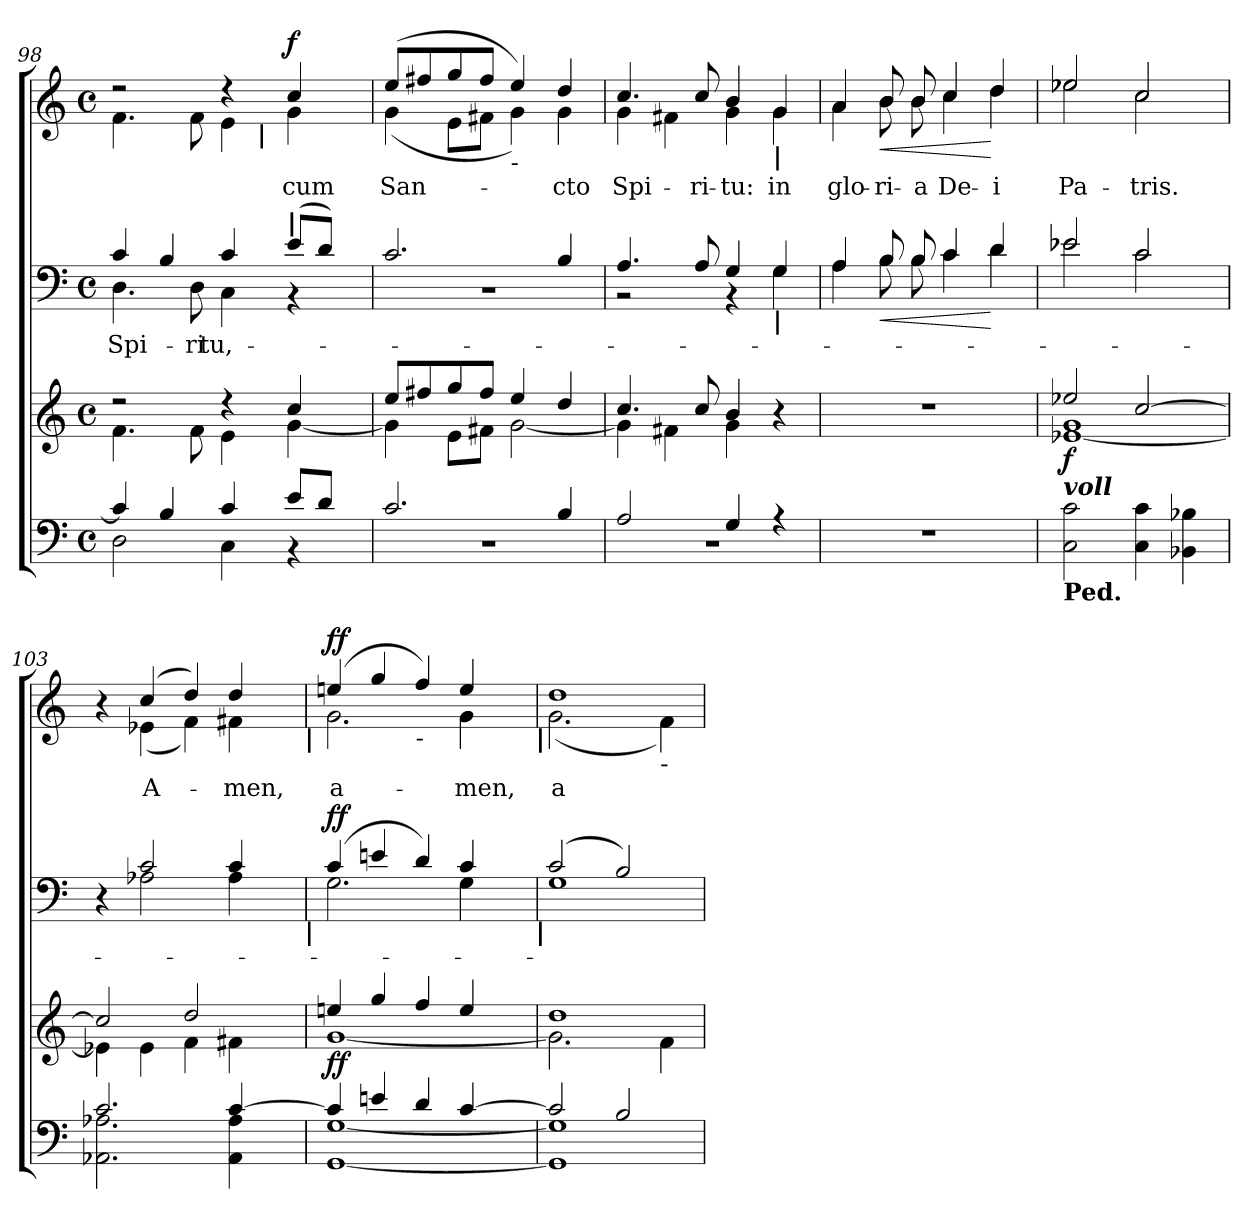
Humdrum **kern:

**kern	**kern	**dynam	**kern	**text	**dynam	**kern	**text	**dynam
*part4	*part3	*part3	*part2	*part2	*part2	*part1	*part1	*part1
*staff4	*staff3	*staff3	*staff2	*staff2	*staff2	*staff1	*staff1	*staff1
*clefF4	*clefG2	*	*clefF4	*	*	*clefG2	*	*
*k[]	*k[]	*	*k[]	*	*	*k[]	*	*
*C:	*C:	*	*C:	*	*	*C:	*	*
*M4/4	*M4/4	*	*M4/4	*	*	*M4/4	*	*
*met(c)	*met(c)	*	*met(c)	*	*	*met(c)	*	*
=98	=98	=98	=98	=98	=98	=98	=98	=98
*^	*^	*	*^	*	*	*	*	*
!	!	!	!	!	!	!	!LO:LY:a:color=#000000	!	!	!	!
*	*	*	*	*	*	*	*	*	*^	*	*
*	*	*	*	*	*	*	*	*	*	*^	*	*
4ci/]	2Di\	2r	4.fi\	.	4ci/	4.Di\	Spi-	.	2r	4.fi\	2ryy	.	.
4Bi/	.	.	.	.	4Bi/	.	.	.	.	.	.	.	.
!	!	!	!	!	!	!	!LO:LY:a:color=#000000	!	!	!	!	!	!
.	.	.	8fi\	.	.	8Di\	-ri-	.	.	8fi\	.	.	.
!	!	!	!	!	!	!	!LO:LY:a:color=#000000	!	!	!	!	!	!
4ci/	4Ci\	4r	4ei\	.	4ci/	4Ci\	-tu,	.	4r	4ei\	8ryy	.	.
.	.	.	.	.	.	.	.	.	.	.	256..ryy	.	.
!	!	!	!	!	!	!	!	!	!	!	!LO:TX:b:B:t=|	!	!
.	.	.	.	.	.	.	.	.	.	.	4ryy	.	.
!	!	!	!	!	!LO:TX:a:B:t=|	!	!	!	!	!	!	!	!
!	!	!	!	!	!	!	!	!	!	!	!	!LO:LY:b:color=#000000	!
8ei/L	4r	4cci/	[<4gi\	.	(8ei/L	4r	.	.	4cci/	4gi\	.	cum	f
8di/J	.	.	.	.	8di/J)	.	.	.	.	.	.	.	.
.	.	.	.	.	.	.	.	.	.	.	16ryy	.	.
.	.	.	.	.	.	.	.	.	.	.	32ryy	.	.
.	.	.	.	.	.	.	.	.	.	.	64ryy	.	.
.	.	.	.	.	.	.	.	.	.	.	128ryy	.	.
.	.	.	.	.	.	.	.	.	.	.	1024ryy	.	.
*	*	*	*	*	*	*	*	*	*v	*v	*v	*	*
=99	=99	=99	=99	=99	=99	=99	=99	=99	=99	=99	=99
*	*	*	*	*	*	*	*	*	*^	*	*
*	*	*	*	*	*	*	*	*	*	*^	*	*
!	!	!	!	!	!	!	!	!	!	!	!	!LO:LY:b:color=#000000	!
*	*	*	*	*	*	*	*	*	*	*v	*v	*	*
2.ci/	1r	8eei/L	4gi\]	.	2.ci/	1r	.	.	(8eei/L	(4gi\	San-	.
.	.	8ff#Xi/	.	.	.	.	.	.	8ff#Xi/	.	.	.
.	.	8ggi/	8ei\L	.	.	.	.	.	8ggi/	8ei\L	.	.
.	.	8ff#i/J	8f#Xi\J	.	.	.	.	.	8ff#i/J	8f#Xi\J	.	.
!	!	!	!	!	!	!	!	!	!LO:TX:b:t=-	!	!	!
.	.	4eei/	[<2gi\	.	.	.	.	.	4eei/)	4gi\)	.	.
!	!	!	!	!	!	!	!	!	!	!	!LO:LY:b:color=#000000	!
4Bi/	.	4ddi/	.	.	4Bi/	.	.	.	4ddi/	4gi\	-cto	.
=100	=100	=100	=100	=100	=100	=100	=100	=100	=100	=100	=100	=100
!	!	!	!	!	!	!	!	!	!	!	!LO:LY:b:color=#000000	!
2Ai/	1r	4.cci/	4gi\]	.	4.Ai/	2r	.	.	4.cci/	4gi\	Spi-	.
.	.	.	4f#Xi\	.	.	.	.	.	.	4f#Xi\	.	.
!	!	!	!	!	!	!	!	!	!	!	!LO:LY:b:color=#000000	!
.	.	8cci/	.	.	8Ai/	.	.	.	8cci/	.	-ri-	.
!	!	!	!	!	!	!	!	!	!	!	!LO:LY:b:color=#000000	!
4Gi/	.	4bi/	4gi\	.	4Gi/	4r	.	.	4bi/	4gi\	-tu:	.
!	!	!	!	!	!	!	!	!	!LO:TX:b:B:t=|	!	!	!
!	!	!	!	!	!LO:TX:b:B:t=|	!	!	!	!	!	!	!
!	!	!	!	!	!	!	!	!	!	!	!LO:LY:b:color=#000000	!
4r	.	4r	4ryy	.	4Gi/	4Gi\	.	.	4gi/	4gi\	in	.
*v	*v	*	*	*	*	*	*	*	*	*	*	*
*	*v	*v	*	*	*	*	*	*	*	*	*
=101	=101	=101	=101	=101	=101	=101	=101	=101	=101	=101
*	*^	*	*	*	*	*	*	*	*	*
!	!	!	!	!	!	!	!	!	!	!LO:LY:b:color=#000000	!
*	*v	*v	*	*	*	*	*	*	*	*	*
1r	1r	.	4Ai/	4Ai\	.	.	4ai/	4ai\	glo-	.
!	!	!	!	!	!	!LO:HP:b	!	!	!	!
!	!	!	!	!	!	!	!	!	!LO:LY:b:color=#000000	!LO:HP:b
.	.	.	8Bi/	8Bi\	.	<	8bi/	8bi\	-ri-	<
!	!	!	!	!	!	!	!	!	!LO:LY:b:color=#000000	!
.	.	.	8Bi/	8Bi\	.	.	8bi/	8bi\	-a	.
!	!	!	!	!	!	!	!	!	!LO:LY:b:color=#000000	!
.	.	.	4ci/	4ci\	.	.	4cci/	4cci\	De-	.
!	!	!	!	!	!	!	!	!	!LO:LY:b:color=#000000	!
.	.	.	4di/	4di\	.	[	4ddi/	4ddi\	-i	[
!!LO:LB:g=z	!!
=102	=102	=102	=102	=102	=102	=102	=102	=102	=102	=102
*	*^	*	*	*	*	*	*	*	*	*
!	!LO:TX:b:Bi:t=voll	!	!	!	!	!	!	!	!	!	!
!LO:TX:b:B:t=Ped.	!	!	!	!	!	!	!	!	!	!	!
!	!	!	!	!	!	!	!	!	!	!LO:LY:b:color=#000000	!
2Ci\ 2ci	2ee-Xi/	[<1e-Xi 1gi	f	2e-Xi/	2e-i\	.	.	2ee-Xi/	2ee-i\	Pa-	.
!	!	!	!	!	!	!	!	!	!	!LO:LY:b:color=#000000	!
4Ci\ 4ci	[>2cci/	.	.	2ci/	2ci\	.	.	2cci/	2cci\	-tris.	.
4BB-Xi\ 4B-Xi	.	.	.	.	.	.	.	.	.	.	.
=103	=103	=103	=103	=103	=103	=103	=103	=103	=103	=103	=103
*^	*	*	*	*	*^	*	*	*	*^	*	*
2.ci/	2.AA-Xi\ 2.A-Xi	2cci/]	4e-Xi\]	.	4r	4ryy	2ryy	.	.	4r	4ryy	2ryy	.	.
!	!	!	!	!	!	!	!	!	!	!	!	!	!LO:LY:b:color=#000000	!
.	.	.	4e-i\	.	2ci/	2A-Xi\	.	.	.	(4cci/	(4e-Xi\	.	A-	.
.	.	2ddi/	4fi\	.	.	.	4ryy	.	.	4ddi/)	4fi\)	4ryy	.	.
!	!	!	!	!	!	!	!	!	!	!	!	!	!LO:LY:b:color=#000000	!
[>4ci/	4AA-i\ 4A-i	.	4f#Xi\	.	4ci/	4A-i\	8ryy	.	.	4ddi/	4f#Xi\	8ryy	-men,	.
.	.	.	.	.	.	.	16ryy	.	.	.	.	16ryy	.	.
.	.	.	.	.	.	.	32ryy	.	.	.	.	32ryy	.	.
.	.	.	.	.	.	.	64ryy	.	.	.	.	64ryy	.	.
.	.	.	.	.	.	.	128...ryy	.	.	.	.	128...ryy	.	.
!	!	!	!	!	!	!	!	!	!	!	!	!LO:TX:b:B:t=|	!	!
!	!	!	!	!	!	!	!LO:TX:b:B:t=|	!	!	!	!	!	!	!
.	.	.	.	.	.	.	1024ryy	.	.	.	.	1024ryy	.	.
=104	=104	=104	=104	=104	=104	=104	=104	=104	=104	=104	=104	=104	=104	=104
!	!	!	!	!	!	!	!	!	!	!	!	!	!LO:LY:b:color=#000000	!
4ci/]	[<1GGi [<1Gi	4eeni/	[<1gi	ff	(4ci/	2.Gi\	2ryy	.	ff	(4eeni/	2.gi\	2ryy	a-	ff
4eni/	.	4ggi/	.	.	4eni/	.	.	.	.	4ggi/	.	.	.	.
!	!	!	!	!	!	!	!	!	!	!LO:TX:b:t=-	!	!	!	!
4di/	.	4ffi/	.	.	4di/)	.	4ryy	.	.	4ffi/)	.	4ryy	.	.
!	!	!	!	!	!	!	!	!	!	!	!	!	!LO:LY:b:color=#000000	!
[>4ci/	.	4eei/	.	.	4ci/	4Gi\	8ryy	.	.	4eei/	4gi\	8ryy	-men,	.
.	.	.	.	.	.	.	16ryy	.	.	.	.	16ryy	.	.
.	.	.	.	.	.	.	32ryy	.	.	.	.	32ryy	.	.
.	.	.	.	.	.	.	64ryy	.	.	.	.	64ryy	.	.
.	.	.	.	.	.	.	128...ryy	.	.	.	.	128...ryy	.	.
!	!	!	!	!	!	!	!	!	!	!	!	!LO:TX:b:B:t=|	!	!
!	!	!	!	!	!	!	!LO:TX:b:B:t=|	!	!	!	!	!	!	!
.	.	.	.	.	.	.	1024ryy	.	.	.	.	1024ryy	.	.
*	*	*	*	*	*	*v	*v	*	*	*	*	*	*	*
*	*	*	*	*	*	*	*	*	*v	*v	*v	*	*
=105	=105	=105	=105	=105	=105	=105	=105	=105	=105	=105	=105
*	*	*	*	*	*	*^	*	*	*^	*	*
*	*	*	*	*	*	*	*	*	*	*	*^	*	*
!	!	!	!	!	!	!	!	!	!	!	!	!	!LO:LY:b:color=#000000	!
*	*	*	*	*	*	*v	*v	*	*	*	*	*	*	*
*	*	*	*	*	*	*	*	*	*	*v	*v	*	*
2ci/]	1GGi] 1Gi]	1ddi	2.gi\]	.	(2ci/	1Gi	.	.	1ddi	(2.gi\	a-	.
2Bi/	.	.	.	.	2Bi/)	.	.	.	.	.	.	.
!	!	!	!	!	!	!	!	!	!	!LO:TX:b:t=-	!	!
.	.	.	4fi\	.	.	.	.	.	.	4fi\)	.	.
*v	*v	*	*	*	*v	*v	*	*	*v	*v	*	*
*	*v	*v	*	*	*	*	*	*	*
=	=	=	=	=	=	=	=	=
*-	*-	*-	*-	*-	*-	*-	*-	*-
